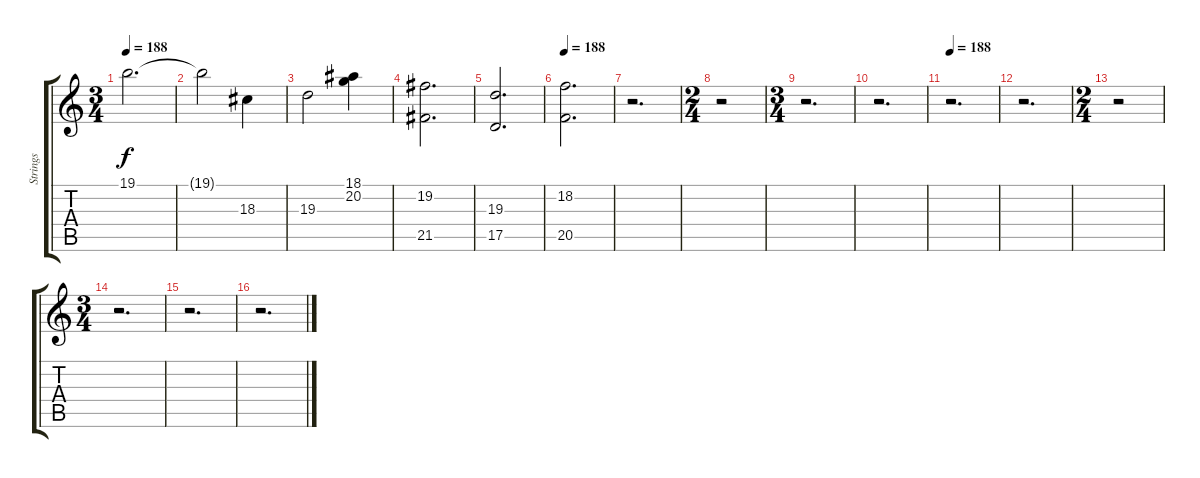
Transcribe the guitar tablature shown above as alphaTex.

\track ("Strings" "Strings") {instrument stringensemble1}
\staff {score tabs}
\tuning (E4 B3 G3 D3 A2 E2) {hide}
\ts (3 4)
\tempo 188
\clef g2
\ks c
19.1.2{d dy f} |
19.1{t}.2 18.3.4 |
19.3.2 (18.1 20.2).4 |
(19.2 21.5).2{d} |
(19.3 17.5).2{d} |
\tempo 188
(18.2 20.5).2{d} |
r.2{d} |
\ts (2 4)
r.2 |
\ts (3 4)
r.2{d} |
r.2{d} |
\tempo 188
r.2{d} |
r.2{d} |
\ts (2 4)
r.2 |
\ts (3 4)
r.2{d} |
r.2{d} |
r.2{d}
